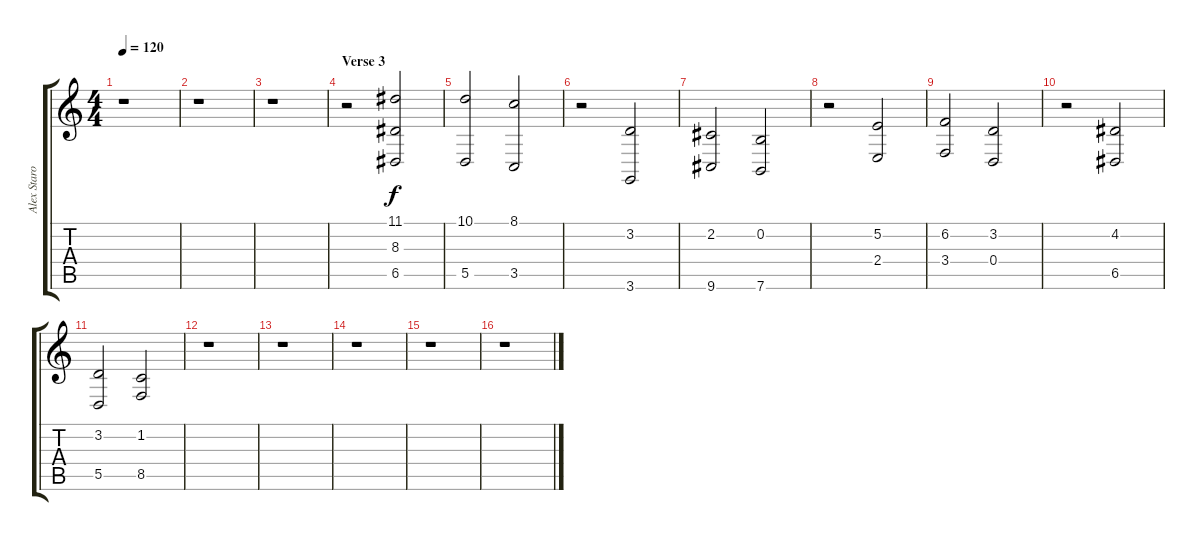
\track ("Alex Staropoli - String Ensemble" "Alex Staro") {instrument stringensemble1}
\staff {score tabs}
\tuning (E4 B3 G3 D3 A2 E2) {hide}
\ts (4 4)
\tempo 120
\clef g2
\ks c
r.1{dy f} |
r.1 |
r.1 |
\section ("" "Verse 3")
r.2{volume 11 instrument choiraahs} (11.1 8.3 6.5).2 |
(10.1 5.5).2 (8.1 3.5).2 |
r.2 (3.2 3.6).2 |
(2.2 9.6).2 (0.2 7.6).2 |
r.2 (5.2 2.4).2 |
(6.2 3.4).2 (3.2 0.4).2 |
r.2 (4.2 6.5).2 |
(3.2 5.5).2 (1.2 8.5).2 |
r.1 |
r.1 |
r.1 |
r.1 |
r.1
